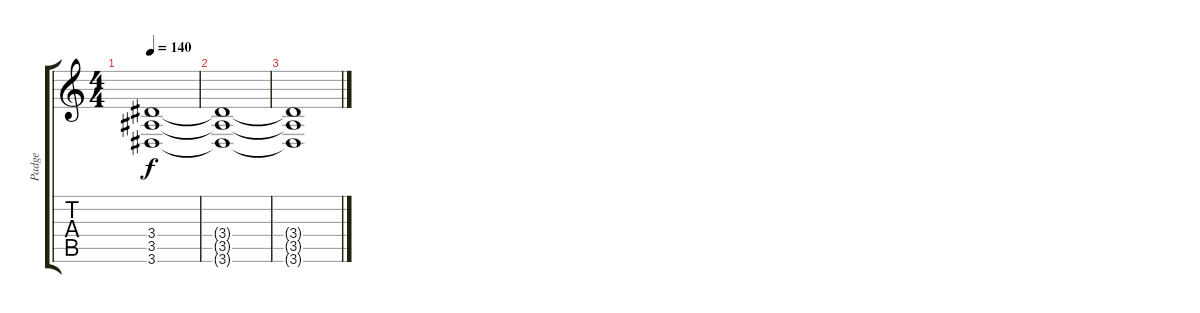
\track ("Padge" "Padge") {instrument distortionguitar}
\staff {score tabs}
\tuning (D4 A3 F3 C3 G2 C2) {hide}
\ts (4 4)
\tempo 140
\clef g2
\ks c
(3.4{t} 3.5{t} 3.6{t}).1{dy f} |
(3.4{t} 3.5{t} 3.6{t}).1 |
(3.4{t} 3.5{t} 3.6{t}).1
